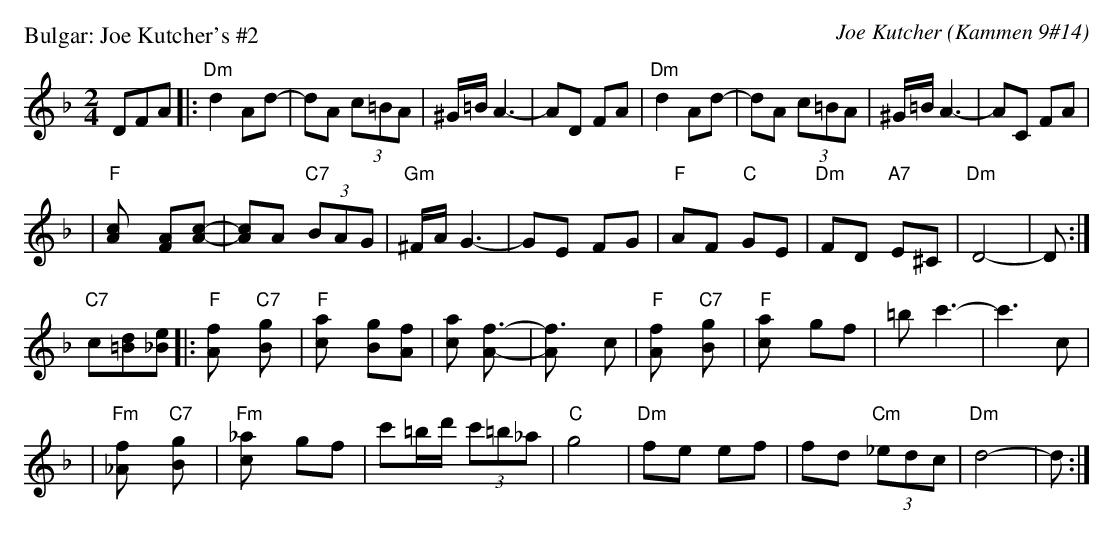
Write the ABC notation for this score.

X:1
P: Bulgar: Joe Kutcher's #2
C: Joe Kutcher (Kammen 9#14)
M: 2/4
L: 1/8
K: Dm
DFA \
|: "Dm"d2 Ad-           | dA (3c=BA        | ^G/=B/ A3-     | AD FA \
|   "Dm"d2 Ad-          | dA (3c=BA        | ^G/=B/ A3-     | AC FA |
|   "F"[c2A] [AF][cA]-  | [cA]A "C7"(3BAG  | "Gm"^F/A/ G3-  | GE FG \
|   "F"AF "C"GE         | "Dm"FD "A7"E^C   | "Dm"D4-        | D    :|
"C7"c[d=B][e_B] \
|: "F"[f2A] "C7"[g2B]   | "F"[a2c] [gB][fA]| [ac] [f3A]-    | [f3A] c \
|  "F"[f2A] "C7"[g2B]   | "F"[a2c] gf      | =b c'3-        | c'3 c |
|  "Fm"[f2_A] "C7"[g2B] | "Fm"[_a2c] gf    | c'=b/d'/ (3c'=b_a | "C"g4 \
|  "Dm"fe ef            | fd "Cm"(3_edc    | "Dm"d4-        | d    :|
